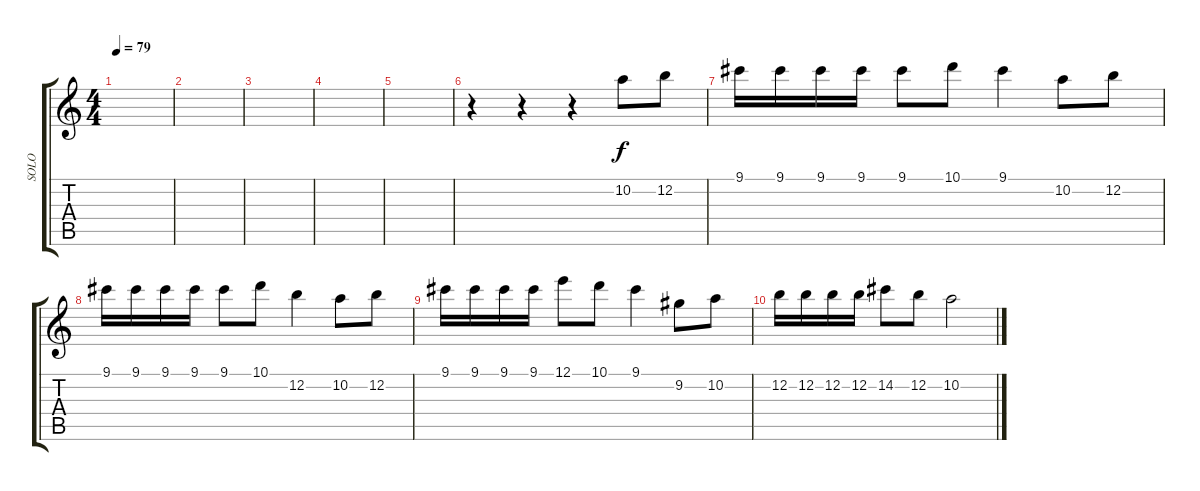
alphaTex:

\track ("SOLO" "SOLO") {instrument distortionguitar}
\staff {score tabs}
\tuning (E4 B3 G3 D3 A2 E2) {hide}
\ts (4 4)
\tempo 79
\clef g2
\ks c
|
|
|
|
|
r.4 r.4 r.4 10.2.8 12.2.8 |
9.1.16 9.1.16 9.1.16 9.1.16 9.1.8 10.1.8 9.1.4 10.2.8 12.2.8 |
9.1.16 9.1.16 9.1.16 9.1.16 9.1.8 10.1.8 12.2.4 10.2.8 12.2.8 |
9.1.16 9.1.16 9.1.16 9.1.16 12.1.8 10.1.8 9.1.4 9.2.8 10.2.8 |
12.2.16 12.2.16 12.2.16 12.2.16 14.2.8 12.2.8 10.2.2
